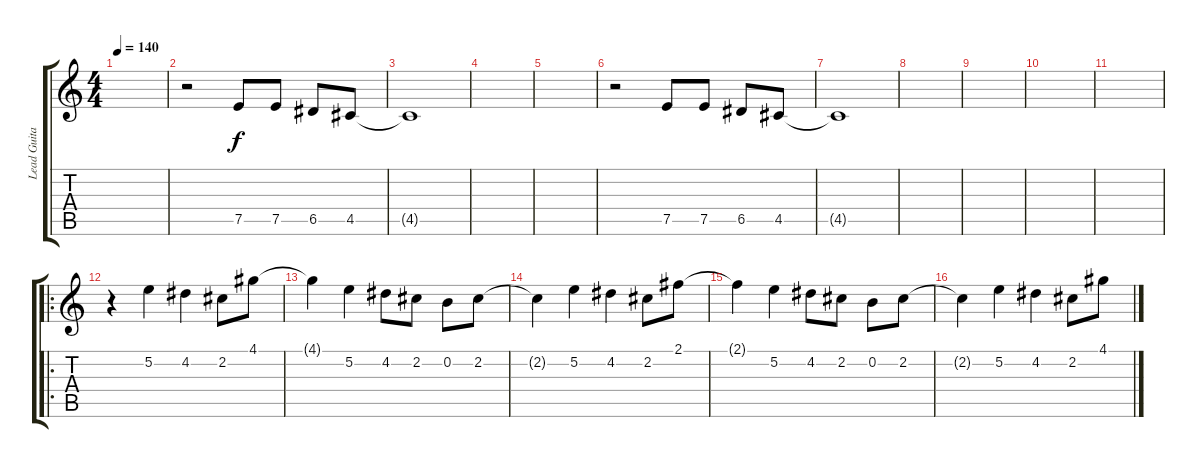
\track ("Lead Guitar" "Lead Guita") {instrument electricguitarclean}
\staff {score tabs}
\tuning (E4 B3 G3 D3 A2 E2) {hide}
\ts (4 4)
\tempo 140
\clef g2
\ks c
|
r.2 7.5.8{instrument electricguitarclean} 7.5.8 6.5.8 4.5.8 |
4.5{t}.1 |
|
|
r.2 7.5.8{instrument electricguitarclean} 7.5.8 6.5.8 4.5.8 |
4.5{t}.1 |
|
|
|
|
\ro
r.4 5.2.4 4.2.4 2.2.8 4.1.8 |
4.1{t}.4 5.2.4 4.2.8 2.2.8 0.2.8 2.2.8 |
2.2{t}.4 5.2.4 4.2.4 2.2.8 2.1.8 |
2.1{t}.4 5.2.4 4.2.8 2.2.8 0.2.8 2.2.8 |
2.2{t}.4 5.2.4 4.2.4 2.2.8 4.1.8
